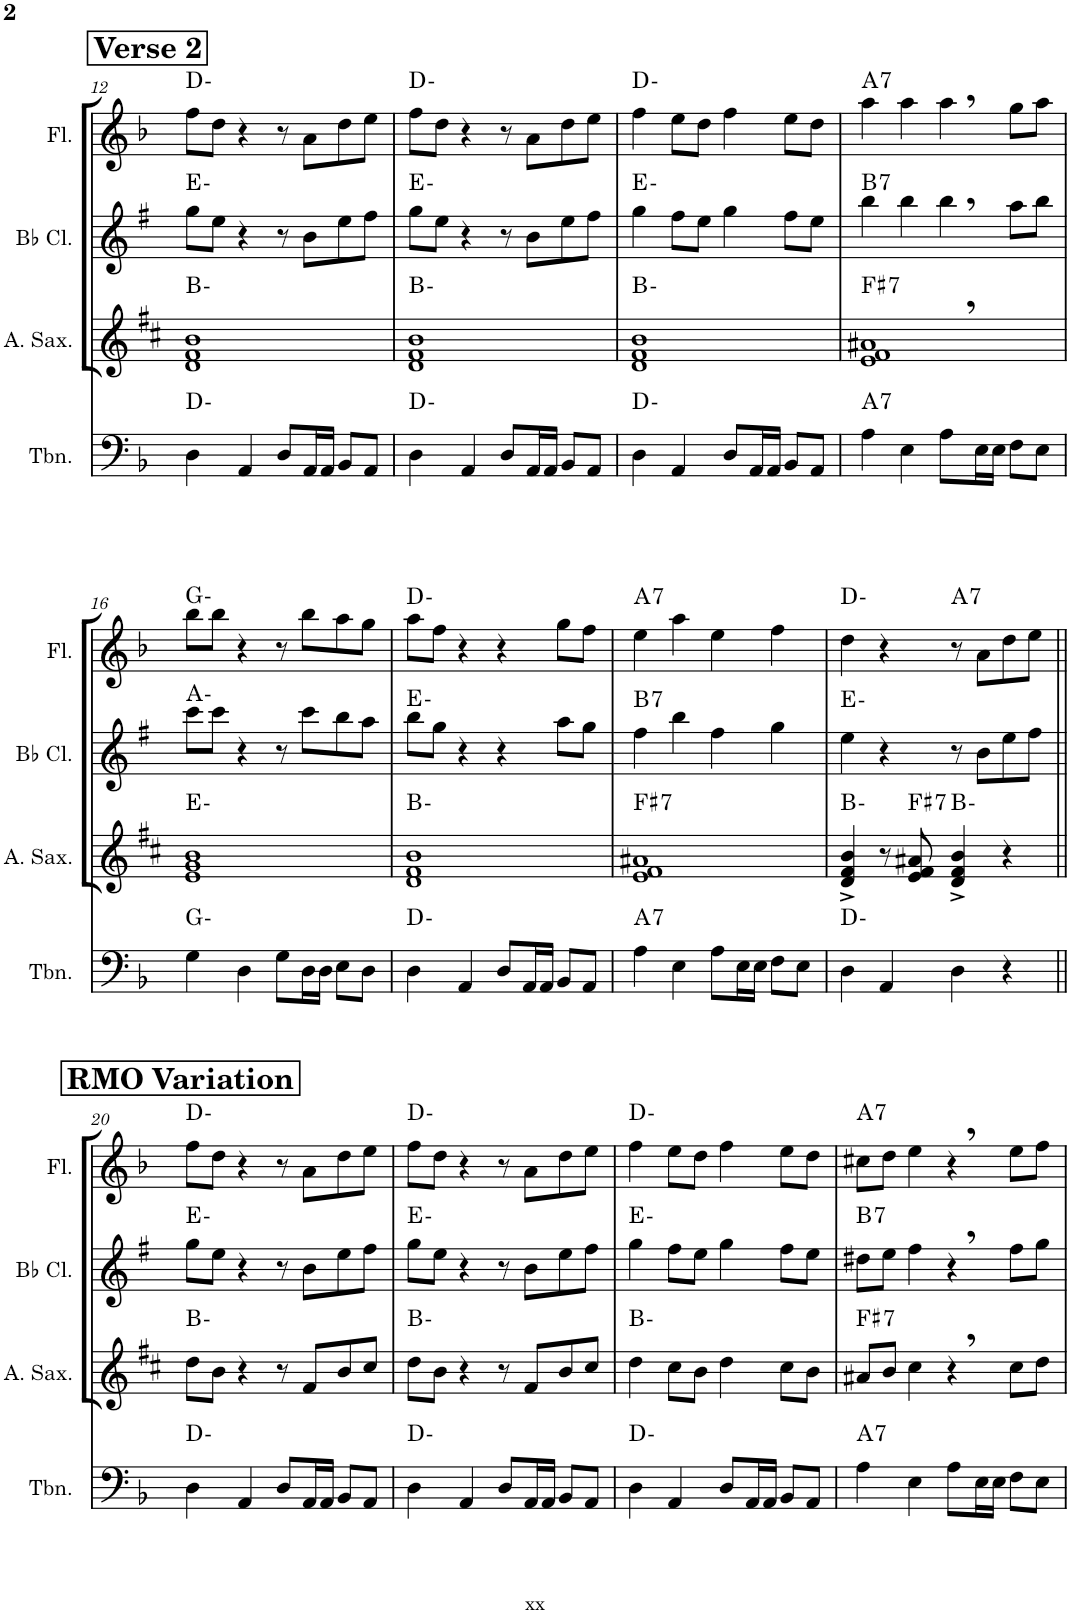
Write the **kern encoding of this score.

**kern	**harte	**kern	**harte	**kern	**harte	**kern	**harte
*part4	*part4	*part3	*part3	*part2	*part2	*part1	*part1
*staff4	*	*staff3	*	*staff2	*	*staff1	*
*I"Trombone	*	*I"Alto Saxophone	*	*I"Bb Clarinet	*	*I"Flute	*
*I'Tbn.	*	*I'A. Sax.	*	*I'Bb Cl.	*	*I'Fl.	*
!!LO:PB:g=z
*clefF4	*	*clefG2	*	*clefG2	*	*clefG2	*
*	*	*Trd5c9	*	*Trd1c2	*	*	*
*k[b-]	*	*k[f#c#]	*	*k[f#]	*	*k[b-]	*
*M4/4	*	*M4/4	*	*M4/4	*	*M4/4	*
!!LO:REH:place=s1:a:B:cj:fs=14:t=Verse 2
=12	=12	=12	=12	=12	=12	=12	=12
4D\	D:min	1d 1f# 1b	B:min	8gg\L	E:min	8ff\L	D:min
.	.	.	.	8ee\J	.	8dd\J	.
4AA/	.	.	.	4r	.	4r	.
8D/L	.	.	.	8r	.	8r	.
16AA/L	.	.	.	8b\L	.	8a\L	.
16AA/JJ	.	.	.	.	.	.	.
8BB-/L	.	.	.	8ee\	.	8dd\	.
8AA/J	.	.	.	8ff#\J	.	8ee\J	.
=13	=13	=13	=13	=13	=13	=13	=13
4D\	D:min	1d 1f# 1b	B:min	8gg\L	E:min	8ff\L	D:min
.	.	.	.	8ee\J	.	8dd\J	.
4AA/	.	.	.	4r	.	4r	.
8D/L	.	.	.	8r	.	8r	.
16AA/L	.	.	.	8b\L	.	8a\L	.
16AA/JJ	.	.	.	.	.	.	.
8BB-/L	.	.	.	8ee\	.	8dd\	.
8AA/J	.	.	.	8ff#\J	.	8ee\J	.
=14	=14	=14	=14	=14	=14	=14	=14
4D\	D:min	1d 1f# 1b	B:min	4gg\	E:min	4ff\	D:min
4AA/	.	.	.	8ff#\L	.	8ee\L	.
.	.	.	.	8ee\J	.	8dd\J	.
8D/L	.	.	.	4gg\	.	4ff\	.
16AA/L	.	.	.	.	.	.	.
16AA/JJ	.	.	.	.	.	.	.
8BB-/L	.	.	.	8ff#\L	.	8ee\L	.
8AA/J	.	.	.	8ee\J	.	8dd\J	.
=15	=15	=15	=15	=15	=15	=15	=15
!	!LO:H:kt=7	!	!LO:H:kt=7	!	!LO:H:kt=7	!	!LO:H:kt=7
4A\	A:7	1e 1f# 1a#X	F#:7	4bb\	B:7	4aa\	A:7
4E\	.	.	.	4bb\	.	4aa\	.
8A\L	.	.	.	4bb\	.	4aa\	.
16E\L	.	.	.	.	.	.	.
16E\JJ	.	.	.	.	.	.	.
8F\L	.	.	.	8aa\L	.	8gg\L	.
8E\J	.	.	.	8bb\J	.	8aa\J	.
!!LO:LB:g=z
=16	=16	=16	=16	=16	=16	=16	=16
4G\	G:min	1e 1g 1b	E:min	8ccc\L	A:min	8bb-\L	G:min
.	.	.	.	8ccc\J	.	8bb-\J	.
4D\	.	.	.	4r	.	4r	.
8G\L	.	.	.	8r	.	8r	.
16D\L	.	.	.	8ccc\L	.	8bb-\L	.
16D\JJ	.	.	.	.	.	.	.
8E\L	.	.	.	8bb\	.	8aa\	.
8D\J	.	.	.	8aa\J	.	8gg\J	.
=17	=17	=17	=17	=17	=17	=17	=17
4D\	D:min	1d 1f# 1b	B:min	8bb\L	E:min	8aa\L	D:min
.	.	.	.	8gg\J	.	8ff\J	.
4AA/	.	.	.	4r	.	4r	.
8D/L	.	.	.	4r	.	4r	.
16AA/L	.	.	.	.	.	.	.
16AA/JJ	.	.	.	.	.	.	.
8BB-/L	.	.	.	8aa\L	.	8gg\L	.
8AA/J	.	.	.	8gg\J	.	8ff\J	.
=18	=18	=18	=18	=18	=18	=18	=18
!	!LO:H:kt=7	!	!LO:H:kt=7	!	!LO:H:kt=7	!	!LO:H:kt=7
4A\	A:7	1e 1f# 1a#X	F#:7	4ff#\	B:7	4ee\	A:7
4E\	.	.	.	4bb\	.	4aa\	.
8A\L	.	.	.	4ff#\	.	4ee\	.
16E\L	.	.	.	.	.	.	.
16E\JJ	.	.	.	.	.	.	.
8F\L	.	.	.	4gg\	.	4ff\	.
8E\J	.	.	.	.	.	.	.
=19	=19	=19	=19	=19	=19	=19	=19
4D\	D:min	4d/^ 4f#/^ 4b/^	B:min	4ee\	E:min	4dd\	D:min
4AA/	.	8r	.	4r	.	4r	.
!	!	!	!LO:H:kt=7	!	!	!	!
.	.	8e/ 8f#/ 8a#X/	F#:7	.	.	.	.
!	!	!	!	!	!	!	!LO:H:kt=7
4D\	.	4d/^ 4f#/^ 4b/^	B:min	8r	.	8r	A:7
.	.	.	.	8b\L	.	8a\L	.
4r	.	4r	.	8ee\	.	8dd\	.
.	.	.	.	8ff#\J	.	8ee\J	.
!!LO:LB:g=z
!!LO:REH:place=s1:a:B:cj:fs=14:t=RMO Variation
=20||	=20||	=20||	=20||	=20||	=20||	=20||	=20||
4D\	D:min	8dd\L	B:min	8gg\L	E:min	8ff\L	D:min
.	.	8b\J	.	8ee\J	.	8dd\J	.
4AA/	.	4r	.	4r	.	4r	.
8D/L	.	8r	.	8r	.	8r	.
16AA/L	.	8f#/L	.	8b\L	.	8a\L	.
16AA/JJ	.	.	.	.	.	.	.
8BB-/L	.	8b/	.	8ee\	.	8dd\	.
8AA/J	.	8cc#/J	.	8ff#\J	.	8ee\J	.
=21	=21	=21	=21	=21	=21	=21	=21
4D\	D:min	8dd\L	B:min	8gg\L	E:min	8ff\L	D:min
.	.	8b\J	.	8ee\J	.	8dd\J	.
4AA/	.	4r	.	4r	.	4r	.
8D/L	.	8r	.	8r	.	8r	.
16AA/L	.	8f#/L	.	8b\L	.	8a\L	.
16AA/JJ	.	.	.	.	.	.	.
8BB-/L	.	8b/	.	8ee\	.	8dd\	.
8AA/J	.	8cc#/J	.	8ff#\J	.	8ee\J	.
=22	=22	=22	=22	=22	=22	=22	=22
4D\	D:min	4dd\	B:min	4gg\	E:min	4ff\	D:min
4AA/	.	8cc#\L	.	8ff#\L	.	8ee\L	.
.	.	8b\J	.	8ee\J	.	8dd\J	.
8D/L	.	4dd\	.	4gg\	.	4ff\	.
16AA/L	.	.	.	.	.	.	.
16AA/JJ	.	.	.	.	.	.	.
8BB-/L	.	8cc#\L	.	8ff#\L	.	8ee\L	.
8AA/J	.	8b\J	.	8ee\J	.	8dd\J	.
=23	=23	=23	=23	=23	=23	=23	=23
!	!LO:H:kt=7	!	!LO:H:kt=7	!	!LO:H:kt=7	!	!LO:H:kt=7
4A\	A:7	8a#X/L	F#:7	8dd#X\L	B:7	8cc#X\L	A:7
.	.	8b/J	.	8ee\J	.	8dd\J	.
4E\	.	4cc#\	.	4ff#\	.	4ee\	.
8A\L	.	4r	.	4r	.	4r	.
16E\L	.	.	.	.	.	.	.
16E\JJ	.	.	.	.	.	.	.
8F\L	.	8cc#\L	.	8ff#\L	.	8ee\L	.
8E\J	.	8dd\J	.	8gg\J	.	8ff\J	.
=	=	=	=	=	=	=	=
*-	*-	*-	*-	*-	*-	*-	*-
